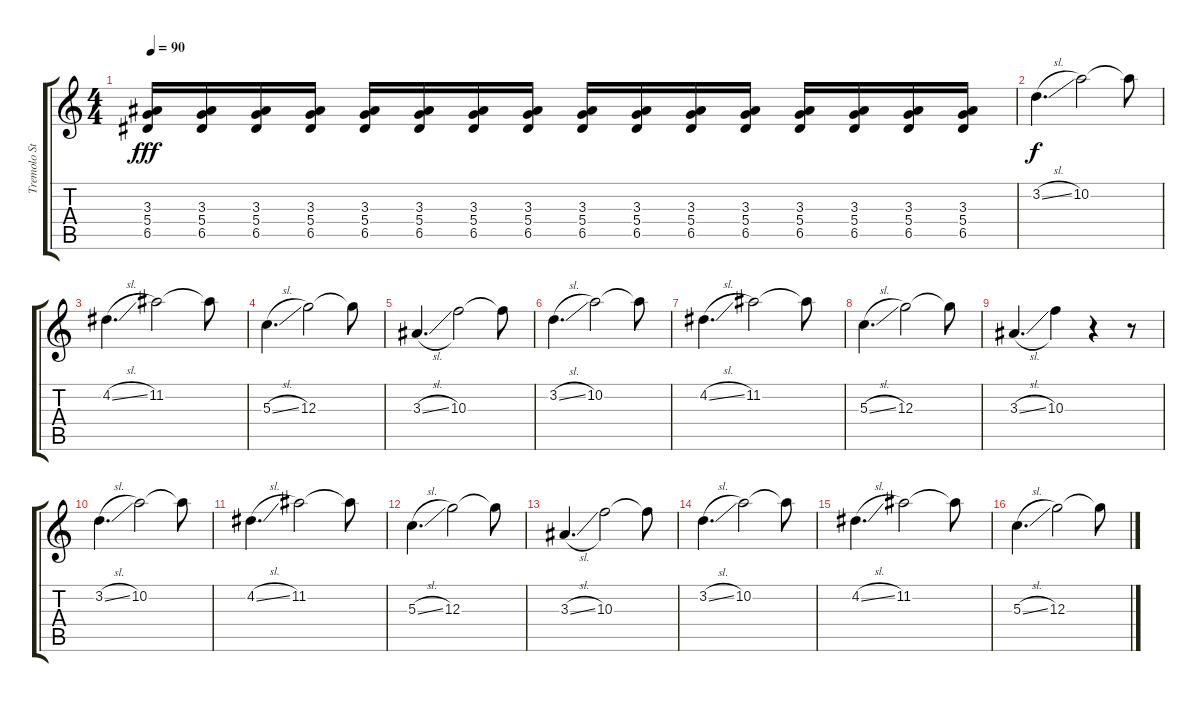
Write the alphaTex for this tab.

\track ("Tremolo Strings" "Tremolo St") {instrument distortionguitar}
\staff {score tabs}
\tuning (E4 B3 G3 D3 A2 E2) {hide}
\ts (4 4)
\tempo 90
\clef g2
\ks c
(3.3 5.4 6.5).16{dy fff} (3.3 5.4 6.5).16 (3.3 5.4 6.5).16 (3.3 5.4 6.5).16 (3.3 5.4 6.5).16 (3.3 5.4 6.5).16 (3.3 5.4 6.5).16 (3.3 5.4 6.5).16 (3.3 5.4 6.5).16 (3.3 5.4 6.5).16 (3.3 5.4 6.5).16 (3.3 5.4 6.5).16 (3.3 5.4 6.5).16 (3.3 5.4 6.5).16 (3.3 5.4 6.5).16 (3.3 5.4 6.5).16 |
3.2{sl}.4{d dy f} 10.2.2 10.2{t}.8 |
4.2{sl}.4{d} 11.2.2 11.2{t}.8 |
5.3{sl}.4{d} 12.3.2 12.3{t}.8 |
3.3{sl}.4{d} 10.3.2 10.3{t}.8 |
3.2{sl}.4{d} 10.2.2 10.2{t}.8 |
4.2{sl}.4{d} 11.2.2 11.2{t}.8 |
5.3{sl}.4{d} 12.3.2 12.3{t}.8 |
3.3{sl}.4{d} 10.3.4 r.4 r.8 |
3.2{sl}.4{d} 10.2.2 10.2{t}.8 |
4.2{sl}.4{d} 11.2.2 11.2{t}.8 |
5.3{sl}.4{d} 12.3.2 12.3{t}.8 |
3.3{sl}.4{d} 10.3.2 10.3{t}.8 |
3.2{sl}.4{d} 10.2.2 10.2{t}.8 |
4.2{sl}.4{d} 11.2.2 11.2{t}.8 |
5.3{sl}.4{d} 12.3.2 12.3{t}.8
